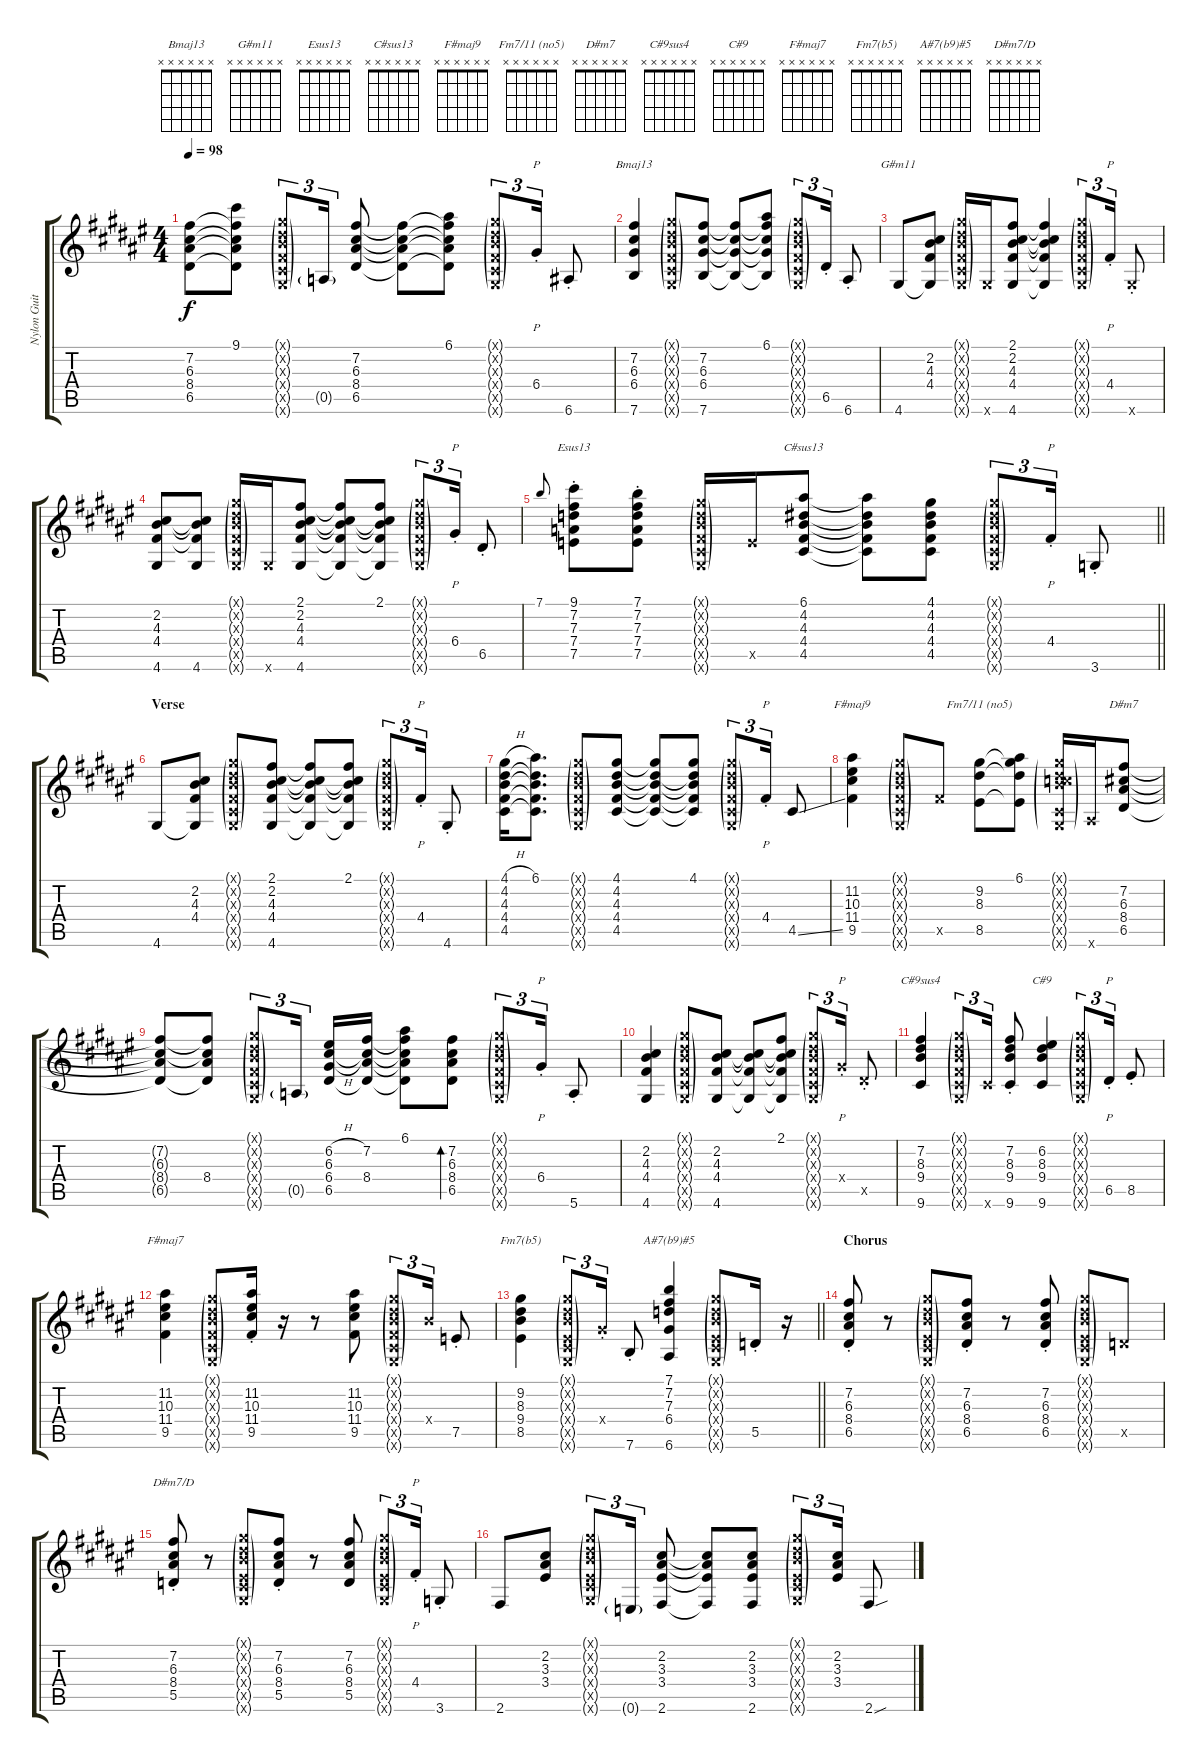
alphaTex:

\track ("Nylon Guitar" "Nylon Guit") {instrument acousticguitarnylon}
\staff {score tabs}
\tuning (E4 B3 G3 D3 A2 E2) {hide}
\chord ("Bmaj13" x x x x x x)
\chord ("G#m11" x x x x x x)
\chord ("Esus13" x x x x x x)
\chord ("C#sus13" x x x x x x)
\chord ("F#maj9" x x x x x x)
\chord ("Fm7/11 (no5)" x x x x x x)
\chord ("D#m7" x x x x x x)
\chord ("C#9sus4" x x x x x x)
\chord ("C#9" x x x x x x)
\chord ("F#maj7" x x x x x x)
\chord ("Fm7(b5)" x x x x x x)
\chord ("A#7(b9)#5" x x x x x x)
\chord ("D#m7/D" x x x x x x)
\ts (4 4)
\tempo 98
\clef g2
\ks f#
(7.2{t} 6.3{t} 8.4{t} 6.5{t}).8{dy f} (9.1 7.2{t} 6.3{t} 8.4{t} 6.5{t}).8 (4.1{g x} 4.2{g x} 4.3{g x} 4.4{g x} 4.5{g x} 4.6{g x}).8{tu (3 2)} 0.5{g}.16{tu (3 2)} (7.2 6.3 8.4 6.5).8 (7.2{t} 6.3{t} 8.4{t} 6.5{t}).8 (6.1 7.2{t} 6.3{t} 8.4{t} 6.5{t}).8 (4.1{g x} 4.2{g x} 4.3{g x} 4.4{g x} 4.5{g x} 4.6{g x}).8{tu (3 2)} 6.4{st}.16{p tu (3 2)} 6.6{st}.8 |
(7.2 6.3 6.4 7.6).4{ch "Bmaj13"} (4.1{g x} 4.2{g x} 4.3{g x} 4.4{g x} 4.5{g x} 4.6{g x}).8 (7.2 6.3 6.4 7.6).8 (7.2{t} 6.3{t} 6.4{t} 7.6{t}).8 (6.1 7.2{t} 6.3{t} 6.4{t} 7.6{t}).8 (4.1{g x} 4.2{g x} 4.3{g x} 4.4{g x} 4.5{g x} 4.6{g x}).8{tu (3 2)} 6.5{st}.16{tu (3 2)} 6.6{st}.8 |
4.6.8{ch "G#m11"} (2.2 4.3 4.4 4.6{t}).8 (4.1{g x} 4.2{g x} 4.3{g x} 4.4{g x} 4.5{g x} 4.6{g x}).16 4.6{x}.16 (2.1 2.2 4.3 4.4 4.6).8 (2.1{t} 2.2{t} 4.3{t} 4.4{t} 4.6{t}).4 (4.1{g x} 4.2{g x} 4.3{g x} 4.4{g x} 4.5{g x} 4.6{g x}).8{tu (3 2)} 4.4{st}.16{p tu (3 2)} 4.6{st x}.8 |
(2.2 4.3 4.4 4.6).8 (2.2{t} 4.3{t} 4.4{t} 4.6).8 (4.1{g x} 4.2{g x} 4.3{g x} 4.4{g x} 4.5{g x} 4.6{g x}).16 4.6{x}.16 (2.1 2.2 4.3 4.4 4.6).8 (2.1{t} 2.2{t} 4.3{t} 4.4{t} 4.6{t}).8 (2.1 2.2{t} 4.3{t} 4.4{t} 4.6{t}).8 (4.1{g x} 4.2{g x} 4.3{g x} 4.4{g x} 4.5{g x} 4.6{g x}).8{tu (3 2)} 6.4{st}.16{p tu (3 2)} 6.5{st}.8 |
\barLineRight lightlight
7.1.8{gr onbeat} (9.1{st} 7.2{st} 7.3{st} 7.4{st} 7.5{st}).8{ch "Esus13"} (7.1{st} 7.2{st} 7.3{st} 7.4{st} 7.5{st}).8 (4.1{g x} 3.2{g x} 4.3{g x} 4.4{g x} 4.5{g x} 4.6{g x}).16 7.5{x}.16 (6.1 4.2 4.3 4.4 4.5).8{ch "C#sus13"} (6.1{t} 4.2{t} 4.3{t} 4.4{t} 4.5{t}).8 (4.1 4.2 4.3 4.4 4.5).8 (4.1{g x} 4.2{g x} 4.3{g x} 4.4{g x} 4.5{g x} 4.6{g x}).8{tu (3 2)} 4.4{st}.16{p tu (3 2)} 3.6{st}.8 |
\section ("" "Verse")
4.6.8 (2.2 4.3 4.4 4.6{t}).8 (4.1{g x} 4.2{g x} 4.3{g x} 4.4{g x} 4.5{g x} 4.6{g x}).8 (2.1 2.2 4.3 4.4 4.6).8 (2.1{t} 2.2{t} 4.3{t} 4.4{t} 4.6{t}).8 (2.1 2.2{t} 4.3{t} 4.4{t} 4.6{t}).8 (4.1{g x} 4.2{g x} 4.3{g x} 4.4{g x} 4.5{g x} 4.6{g x}).8{tu (3 2)} 4.4{st}.16{p tu (3 2)} 4.6{st}.8 |
(4.1{h} 4.2 4.3 4.4 4.5).16 (6.1 4.2{t} 4.3{t} 4.4{t} 4.5{t}).8{d} (4.1{g x} 4.2{g x} 4.3{g x} 4.4{g x} 4.5{g x} 4.6{g x}).8 (4.1 4.2 4.3 4.4 4.5).8 (4.1{t} 4.2{t} 4.3{t} 4.4{t} 4.5{t}).8 (4.1 4.2{t} 4.3{t} 4.4{t} 4.5{t}).8 (4.1{g x} 4.2{g x} 4.3{g x} 4.4{g x} 4.5{g x} 4.6{g x}).8{tu (3 2)} 4.4{st}.16{p tu (3 2)} 4.5{ss}.8 |
(11.2 10.3 11.4 9.5).4{ch "F#maj9"} (4.1{g x} 4.2{g x} 4.3{g x} 4.4{g x} 4.5{g x} 4.6{g x}).8 9.5{x}.8 (9.2 8.3 8.5).8{ch "Fm7/11 (no5)"} (6.1 9.2{t} 8.3{t} 8.5{t}).8 (4.1{g x} 4.2{g x} 4.3{g x} 10.4{g x} 4.5{g x} 4.6{g x}).16 6.6{x}.16 (7.2 6.3 8.4 6.5).8{ch "D#m7"} |
(7.2{t} 6.3{t} 8.4{t} 6.5{t}).8 (7.2{t} 6.3{t} 8.4 6.5{t}).8 (4.1{g x} 4.2{g x} 4.3{g x} 4.4{g x} 4.5{g x} 4.6{g x}).8{tu (3 2)} 0.5{g}.16{tu (3 2) beam splitsecondary} (6.2{h} 6.3 6.4{h} 6.5).16 (7.2 6.3{t} 8.4 6.5{t}).16 (6.1 7.2{t} 6.3{t} 8.4{t} 6.5{t}).8 (7.2 6.3 8.4 6.5).8{bd 30} (4.1{g x} 4.2{g x} 4.3{g x} 4.4{g x} 4.5{g x} 4.6{g x}).8{tu (3 2)} 6.4{st}.16{p tu (3 2)} 5.6{st}.8 |
(2.2 4.3 4.4 4.6).4 (4.1{g x} 4.2{g x} 4.3{g x} 4.4{g x} 4.5{g x} 4.6{g x}).8 (2.2 4.3 4.4 4.6).8 (2.2{t} 4.3{t} 4.4{t} 4.6{t}).8 (2.1 2.2{t} 4.3{t} 4.4{t} 4.6{t}).8 (4.1{g x} 4.2{g x} 4.3{g x} 4.4{g x} 4.5{g x} 4.6{g x}).8{tu (3 2)} 6.4{st x}.16{p tu (3 2)} 6.5{st x}.8 |
(7.2 8.3 9.4 9.6).4{ch "C#9sus4"} (4.1{g x} 4.2{g x} 4.3{g x} 4.4{g x} 4.5{g x} 4.6{g x}).8{tu (3 2)} 9.6{x}.16{tu (3 2)} (7.2{st} 8.3{st} 9.4{st} 9.6{st}).8 (6.2 8.3 9.4 9.6).4{ch "C#9"} (4.1{g x} 4.2{g x} 4.3{g x} 4.4{g x} 4.5{g x} 4.6{g x}).8{tu (3 2)} 6.5{st}.16{p tu (3 2)} 8.5{st}.8 |
(11.2 10.3 11.4 9.5).4{ch "F#maj7"} (4.1{g x} 4.2{g x} 4.3{g x} 4.4{g x} 4.5{g x} 4.6{g x}).8 (11.2{st} 10.3{st} 11.4{st} 9.5{st}).16 r.16 r.8 (11.2 10.3 11.4 9.5).8 (4.1{g x} 4.2{g x} 4.3{g x} 4.4{g x} 4.5{g x} 4.6{g x}).8{tu (3 2)} 9.4{x}.16{tu (3 2)} 7.5{st}.8 |
\barLineRight lightlight
(9.2 8.3 9.4 8.5).4{ch "Fm7(b5)"} (4.1{g x} 4.2{g x} 4.3{g x} 3.4{g x} 4.5{g x} 4.6{g x}).8{tu (3 2)} 6.4{st x}.16{tu (3 2)} 7.6{st}.8 (7.1 7.2 7.3 6.4 6.6).4{ch "A#7(b9)#5"} (4.1{g x} 3.2{g x} 4.3{g x} 3.4{g x} 4.5{g x} 4.6{g x}).8 5.5{st}.16 r.16 |
\section ("" "Chorus")
(7.2{st} 6.3{st} 8.4{st} 6.5{st}).8 r.8 (4.1{g x} 4.2{g x} 4.3{g x} 3.4{g x} 4.5{g x} 4.6{g x}).8 (7.2{st} 6.3{st} 8.4{st} 6.5{st}).8 r.8 (7.2{st} 6.3{st} 8.4{st} 6.5{st}).8 (4.1{g x} 4.2{g x} 4.3{g x} 3.4{g x} 4.5{g x} 4.6{g x}).8 5.5{x}.8 |
(7.2{st} 6.3{st} 8.4{st} 5.5{st}).8{ch "D#m7/D"} r.8 (4.1{g x} 4.2{g x} 4.3{g x} 3.4{g x} 4.5{g x} 4.6{g x}).8 (7.2{st} 6.3{st} 8.4{st} 5.5{st}).8 r.8 (7.2 6.3 8.4 5.5).8 (4.1{g x} 4.2{g x} 4.3{g x} 3.4{g x} 4.5{g x} 4.6{g x}).8{tu (3 2)} 4.4{st}.16{p tu (3 2)} 3.6{st}.8 |
2.6.8 (2.2 3.3 3.4).8 (4.1{g x} 4.2{g x} 4.3{g x} 3.4{g x} 4.5{g x} 4.6{g x}).8{tu (3 2)} 0.6{g}.16{tu (3 2)} (2.2 3.3 3.4 2.6).8 (2.2{t} 3.3{t} 3.4{t} 2.6{t}).8 (2.2 3.3 3.4 2.6).8 (4.1{g x} 4.2{g x} 4.3{g x} 3.4{g x} 4.5{g x} 4.6{g x}).8{tu (3 2)} (2.2 3.3 3.4).16{tu (3 2)} 2.6{sou}.8
